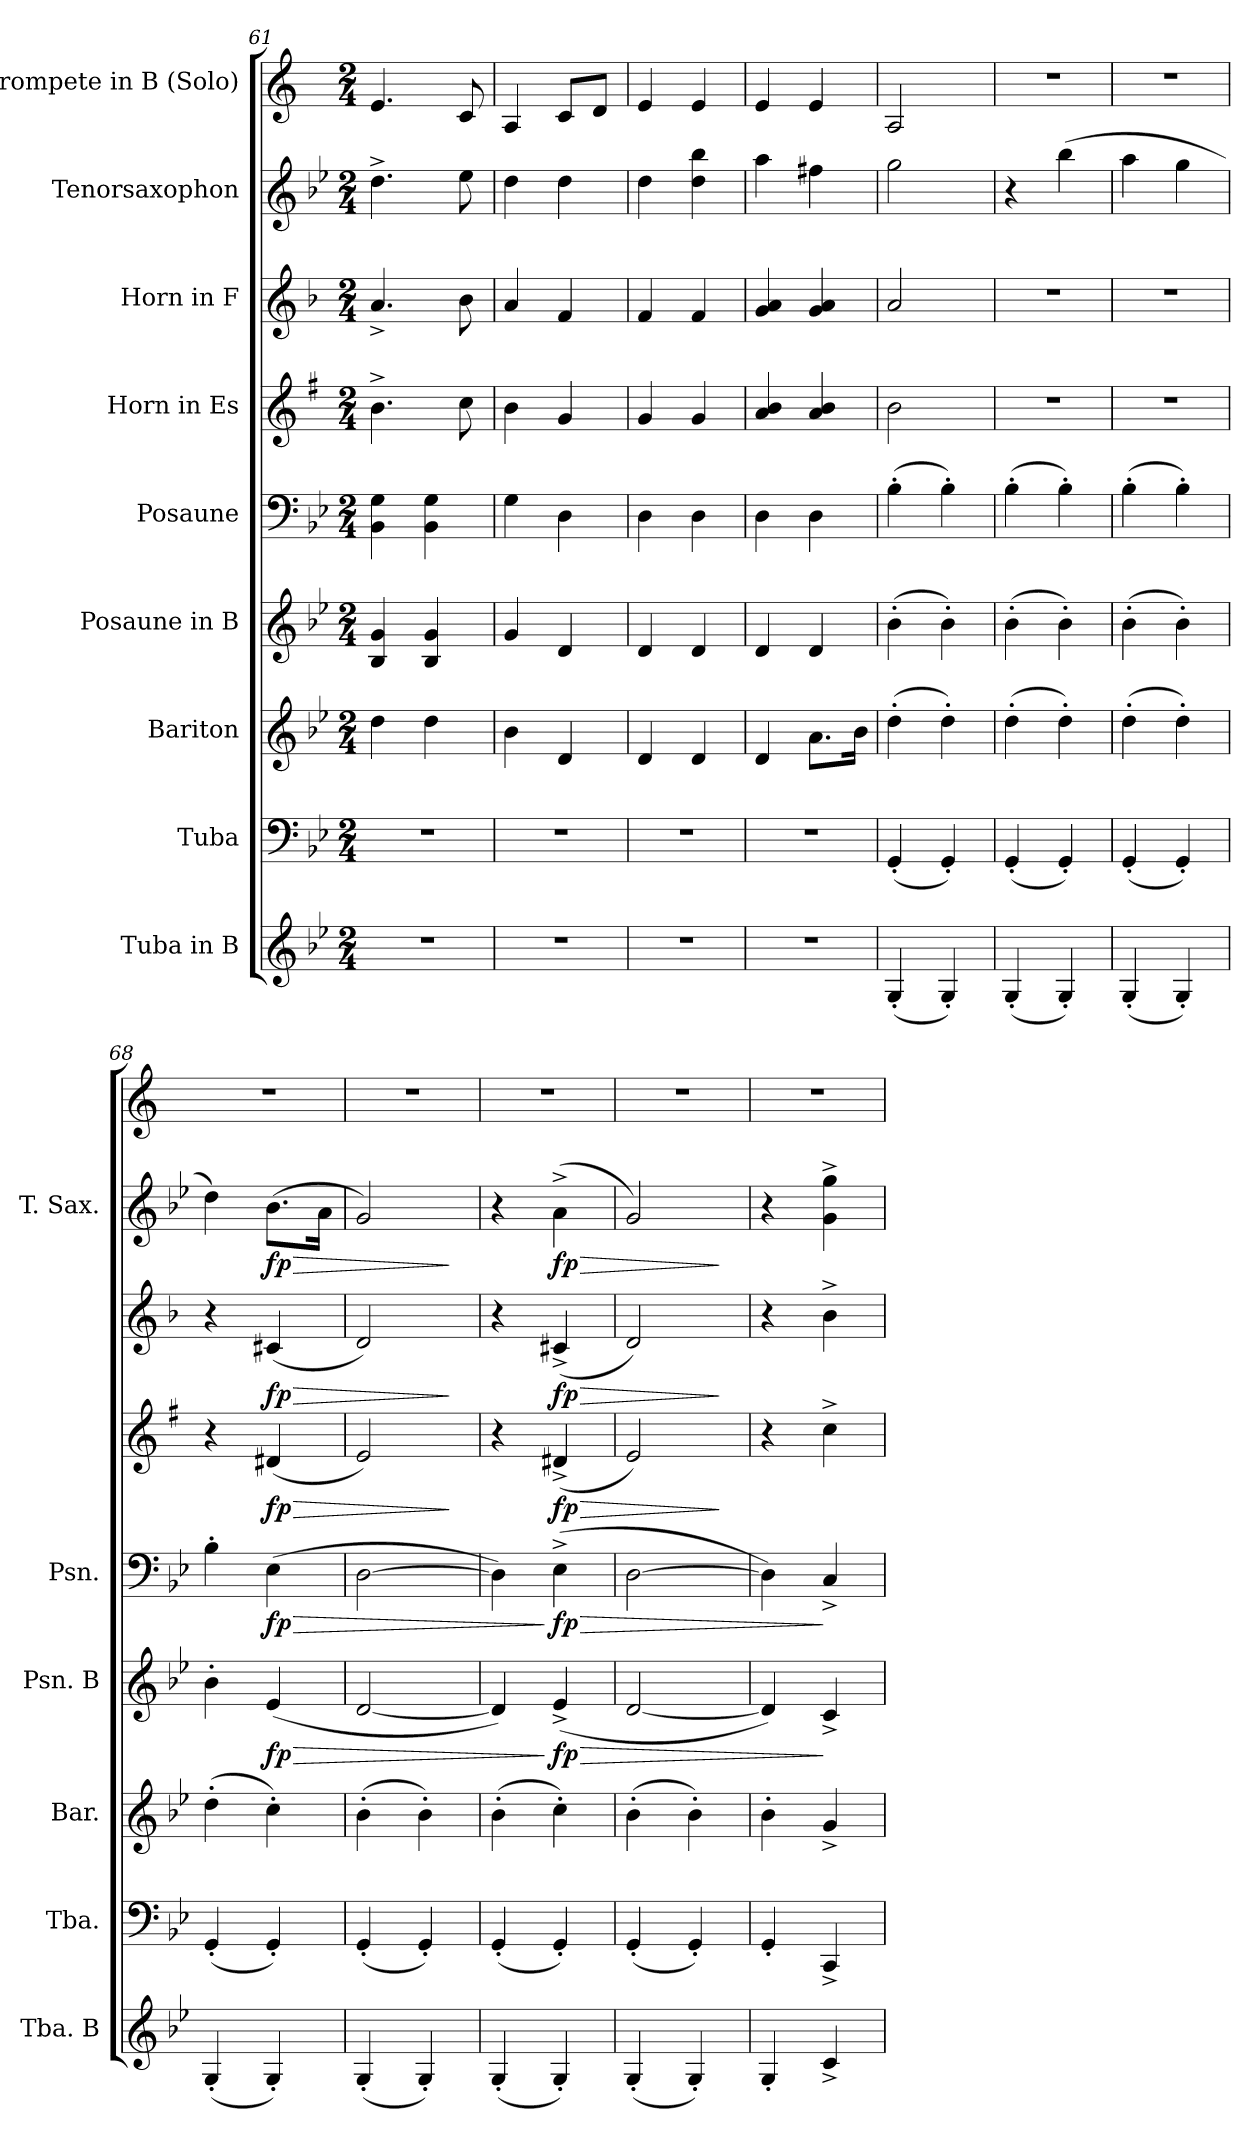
**kern	**kern	**kern	**kern	**dynam	**kern	**dynam	**kern	**dynam	**kern	**dynam	**kern	**dynam	**kern
*part9	*part8	*part7	*part6	*part6	*part5	*part5	*part4	*part4	*part3	*part3	*part2	*part2	*part1
*staff9	*staff8	*staff7	*staff6	*staff6	*staff5	*staff5	*staff4	*staff4	*staff3	*staff3	*staff2	*staff2	*staff1
*I"Tuba in B	*I"Tuba	*I"Bariton	*I"Posaune in B	*	*I"Posaune	*	*I"Horn in Es	*	*I"Horn in F	*	*I"Tenorsaxophon	*	*I"Trompete in B (Solo)
*I'Tba. B	*I'Tba.	*I'Bar.	*I'Psn. B	*	*I'Psn.	*	*	*	*	*	*I'T. Sax.	*	*
*clefG2	*clefF4	*clefG2	*clefG2	*	*clefF4	*	*clefG2	*	*clefG2	*	*clefG2	*	*clefG2
*ITrd8c14	*	*ITrd8c14	*ITrd8c14	*	*	*	*ITrd5c9	*	*ITrd4c7	*	*ITrd8c14	*	*ITrd1c2
*k[b-e-]	*k[b-e-]	*k[b-e-]	*k[b-e-]	*	*k[b-e-]	*	*k[b-e-]	*	*k[b-e-]	*	*k[b-e-]	*	*k[b-e-]
*M2/4	*M2/4	*M2/4	*M2/4	*	*M2/4	*	*M2/4	*	*M2/4	*	*M2/4	*	*M2/4
=61	=61	=61	=61	=61	=61	=61	=61	=61	=61	=61	=61	=61	=61
2r	2r	4d\	4BB-/ 4G/	.	4BB-\ 4G\	.	4.d^\	.	4.d^/	.	4.d^\	.	4.d/
.	.	4d\	4BB-/ 4G/	.	4BB-\ 4G\	.	.	.	.	.	.	.	.
.	.	.	.	.	.	.	8e-\	.	8e-\	.	8e-\	.	8B-/
=62	=62	=62	=62	=62	=62	=62	=62	=62	=62	=62	=62	=62	=62
2r	2r	4B-\	4G/	.	4G\	.	4d\	.	4d/	.	4d\	.	4G/
.	.	4D/	4D/	.	4D\	.	4B-/	.	4B-/	.	4d\	.	8B-/L
.	.	.	.	.	.	.	.	.	.	.	.	.	8c/J
=63	=63	=63	=63	=63	=63	=63	=63	=63	=63	=63	=63	=63	=63
2r	2r	4D/	4D/	.	4D\	.	4B-/	.	4B-/	.	4d\	.	4d/
.	.	4D/	4D/	.	4D\	.	4B-/	.	4B-/	.	4d\ 4b-\	.	4d/
=64	=64	=64	=64	=64	=64	=64	=64	=64	=64	=64	=64	=64	=64
2r	2r	4D/	4D/	.	4D\	.	4c/ 4d/	.	4c/ 4d/	.	4a\	.	4d/
.	.	8.A\L	4D/	.	4D\	.	4c/ 4d/	.	4c/ 4d/	.	4f#X\	.	4d/
.	.	16B-\Jk	.	.	.	.	.	.	.	.	.	.	.
=65	=65	=65	=65	=65	=65	=65	=65	=65	=65	=65	=65	=65	=65
(<4GG'/	(<4GG'/	(>4d'\	(>4B-'\	.	(>4B-'\	.	2d\	.	2d/	.	2g\	.	2G/
4GG'/)	4GG'/)	4d'\)	4B-'\)	.	4B-'\)	.	.	.	.	.	.	.	.
=66	=66	=66	=66	=66	=66	=66	=66	=66	=66	=66	=66	=66	=66
(<4GG'/	(<4GG'/	(>4d'\	(>4B-'\	.	(>4B-'\	.	2r	.	2r	.	4r	.	2r
4GG'/)	4GG'/)	4d'\)	4B-'\)	.	4B-'\)	.	.	.	.	.	(>4b-\	.	.
=67	=67	=67	=67	=67	=67	=67	=67	=67	=67	=67	=67	=67	=67
(<4GG'/	(<4GG'/	(>4d'\	(>4B-'\	.	(>4B-'\	.	2r	.	2r	.	4a\	.	2r
4GG'/)	4GG'/)	4d'\)	4B-'\)	.	4B-'\)	.	.	.	.	.	4g\	.	.
=68	=68	=68	=68	=68	=68	=68	=68	=68	=68	=68	=68	=68	=68
(<4GG'/	(<4GG'/	(>4d'\	4B-'\	.	4B-'\	.	4r	.	4r	.	4d\)	.	2r
!	!	!	!	!LO:HP:b	!	!LO:HP:b	!	!LO:HP:b	!	!LO:HP:b	!	!LO:HP:b	!
!	!	!	!	!LO:DY:n=1:b	!	!LO:DY:n=1:b	!	!LO:DY:n=1:b	!	!LO:DY:n=1:b	!	!LO:DY:n=1:b	!
4GG'/)	4GG'/)	4c'\)	(>4E-/	> fp	(>4E-\	> fp	(<4F#X/	> fp	(<4F#X/	> fp	(>8.B-\L	> fp	.
.	.	.	.	.	.	.	.	.	.	.	16A\Jk	.	.
=69	=69	=69	=69	=69	=69	=69	=69	=69	=69	=69	=69	=69	=69
(<4GG'/	(<4GG'/	(>4B-'\	[2D/	.	[2D\	.	2G/)	.	2G/)	.	2G/)	.	2r
4GG'/)	4GG'/)	4B-'\)	.	.	.	.	.	.	.	.	.	.	.
.	.	.	.	.	.	.	.	]	.	]	.	]	.
=70	=70	=70	=70	=70	=70	=70	=70	=70	=70	=70	=70	=70	=70
(<4GG'/	(<4GG'/	(>4B-'\	4D/])	.	4D\])	.	4r	.	4r	.	4r	.	2r
!	!	!	!	!LO:HP:n=1:b	!	!LO:HP:n=1:b	!	!LO:HP:b	!	!LO:HP:b	!	!LO:HP:b	!
!	!	!	!	!LO:DY:n=1:b	!	!LO:DY:n=1:b	!	!LO:DY:n=1:b	!	!LO:DY:n=1:b	!	!LO:DY:n=1:b	!
4GG'/)	4GG'/)	4c'\)	(>4E-^/	] > fp	(>4E-^\	] > fp	(<4F#X^/	> fp	(<4F#X^/	> fp	(>4A^\	> fp	.
=71	=71	=71	=71	=71	=71	=71	=71	=71	=71	=71	=71	=71	=71
(<4GG'/	(<4GG'/	(>4B-'\	[2D/	.	[2D\	.	2G/)	.	2G/)	.	2G/)	.	2r
4GG'/)	4GG'/)	4B-'\)	.	.	.	.	.	.	.	.	.	.	.
.	.	.	.	.	.	.	.	]	.	]	.	]	.
=72	=72	=72	=72	=72	=72	=72	=72	=72	=72	=72	=72	=72	=72
4GG'/	4GG'/	4B-'\	4D/])	.	4D\])	.	4r	.	4r	.	4r	.	2r
4C^/	4CC^/	4G^/	4C^/	]	4C^/	]	4e-^\	.	4e-^\	.	4G\^ 4g\^	.	.
=	=	=	=	=	=	=	=	=	=	=	=	=	=
*-	*-	*-	*-	*-	*-	*-	*-	*-	*-	*-	*-	*-	*-
